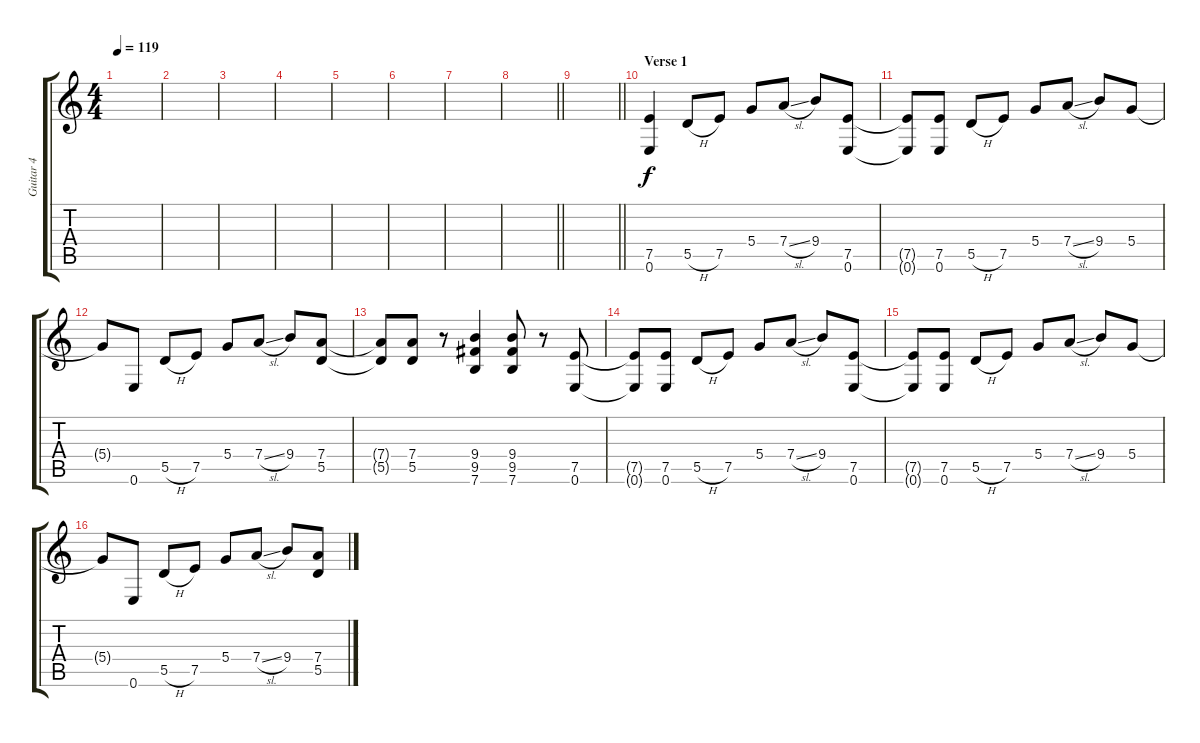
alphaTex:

\track ("Guitar 4" "Guitar 4") {instrument distortionguitar}
\staff {score tabs}
\tuning (E4 B3 G3 D3 A2 E2) {hide}
\ts (4 4)
\tempo 119
\clef g2
\ks c
|
|
|
|
|
|
|
\barLineRight lightlight
|
\barLineRight lightlight
|
\section ("" "Verse 1")
(7.5 0.6).4 5.5{h}.8 7.5.8 5.4.8 7.4{sl}.8 9.4.8 (7.5 0.6).8 |
(7.5{t} 0.6{t}).8 (7.5 0.6).8 5.5{h}.8 7.5.8 5.4.8 7.4{sl}.8 9.4.8 5.4.8 |
5.4{t}.8 0.6.8 5.5{h}.8 7.5.8 5.4.8 7.4{sl}.8 9.4.8 (7.4 5.5).8 |
(7.4{t} 5.5{t}).8 (7.4 5.5).8 r.8 (9.4 9.5 7.6).4 (9.4 9.5 7.6).8 r.8 (7.5 0.6).8 |
(7.5{t} 0.6{t}).8 (7.5 0.6).8 5.5{h}.8 7.5.8 5.4.8 7.4{sl}.8 9.4.8 (7.5 0.6).8 |
(7.5{t} 0.6{t}).8 (7.5 0.6).8 5.5{h}.8 7.5.8 5.4.8 7.4{sl}.8 9.4.8 5.4.8 |
5.4{t}.8 0.6.8 5.5{h}.8 7.5.8 5.4.8 7.4{sl}.8 9.4.8 (7.4 5.5).8
